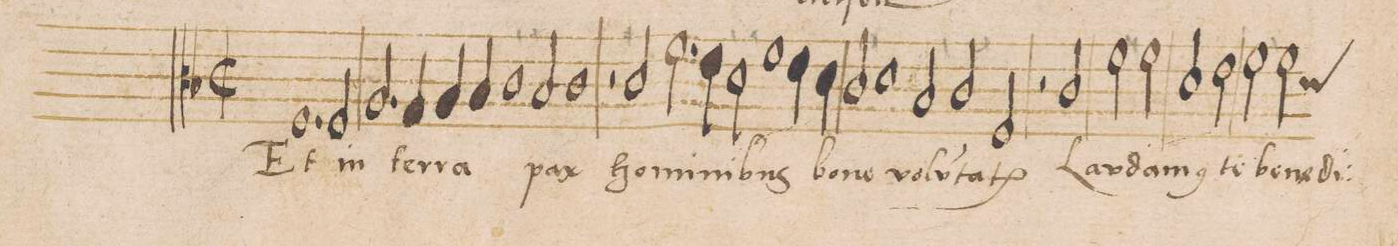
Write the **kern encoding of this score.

**kern	**text
*I"TENOR	*
*clefC3	*
*k[b-]	*
*met(c|)	*
*M2/1	*
*all\right	*
1.F	Et
2F/	in
=2-	=2-
2.A/	ter-
4G/	.
4A/	-ra
4B-/	.
1c\,<	.
=3-	=3-
2B-/	.
1c	pax
=4-	=4-
2r,<	.
2c/	ho-
*2\right	*
2.f\	-mi-
4e\,<	.
=5-	=5-
2d\,<	-ni-
1f	-bus
4e\	bo-
4d\	.
=6-	=6-
2c/,<	-ne
1d	vo-
2B-/,<	-lu(n)-
=7-	=7-
2c/,<	-ta-
2F/	-t(i)ſ
2r	.
2c/	Lau-
=8-	=8-
2f\,<	-da-
2f\	-m(us)
2d/	te
2e\	be-
=9-	=9-
2f\,<	-ne-
*custos:d	*
2f\	-di-
*-	*-
